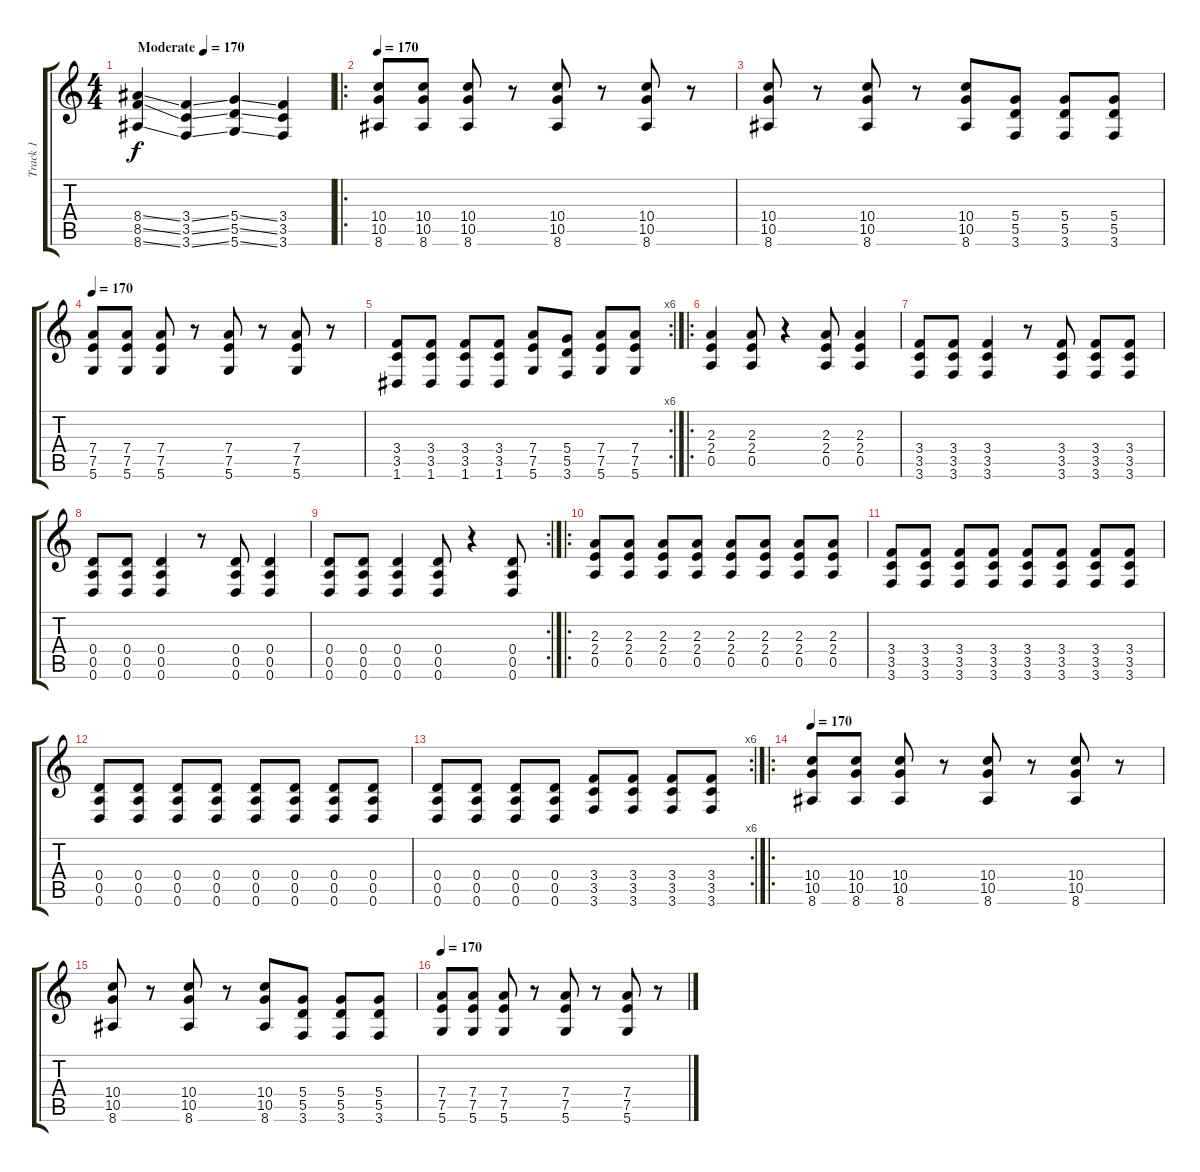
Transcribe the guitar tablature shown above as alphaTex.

\track ("Track 1" "Track 1") {instrument overdrivenguitar}
\staff {score tabs}
\tuning (E4 B3 G3 D3 A2 D2) {hide}
\ts (4 4)
\tempo (170 "Moderate")
\clef g2
\ks c
(8.4{ss} 8.5{ss} 8.6{ss}).4{dy f instrument overdrivenguitar} (3.4{ss} 3.5{ss} 3.6{ss}).4 (5.4{ss} 5.5{ss} 5.6{ss}).4 (3.4 3.5 3.6).4 |
\ro
\tempo 170
(10.4 10.5 8.6).8{volume 16 instrument distortionguitar} (10.4 10.5 8.6).8 (10.4 10.5 8.6).8 r.8 (10.4 10.5 8.6).8 r.8 (10.4 10.5 8.6).8 r.8 |
(10.4 10.5 8.6).8 r.8 (10.4 10.5 8.6).8 r.8 (10.4 10.5 8.6).8 (5.4 5.5 3.6).8 (5.4 5.5 3.6).8 (5.4 5.5 3.6).8 |
\tempo 170
(7.4 7.5 5.6).8{volume 16 instrument distortionguitar} (7.4 7.5 5.6).8 (7.4 7.5 5.6).8 r.8 (7.4 7.5 5.6).8 r.8 (7.4 7.5 5.6).8 r.8 |
\rc 6
(3.4 3.5 1.6).8 (3.4 3.5 1.6).8 (3.4 3.5 1.6).8 (3.4 3.5 1.6).8 (7.4 7.5 5.6).8 (5.4 5.5 3.6).8 (7.4 7.5 5.6).8 (7.4 7.5 5.6).8 |
\ro
(2.3 2.4 0.5).4 (2.3 2.4 0.5).8 r.4 (2.3 2.4 0.5).8 (2.3 2.4 0.5).4 |
(3.4 3.5 3.6).8 (3.4 3.5 3.6).8 (3.4 3.5 3.6).4 r.8 (3.4 3.5 3.6).8 (3.4 3.5 3.6).8 (3.4 3.5 3.6).8 |
(0.4 0.5 0.6).8 (0.4 0.5 0.6).8 (0.4 0.5 0.6).4 r.8 (0.4 0.5 0.6).8 (0.4 0.5 0.6).4 |
\rc 2
(0.4 0.5 0.6).8 (0.4 0.5 0.6).8 (0.4 0.5 0.6).4 (0.4 0.5 0.6).8 r.4 (0.4 0.5 0.6).8 |
\ro
(2.3 2.4 0.5).8 (2.3 2.4 0.5).8 (2.3 2.4 0.5).8 (2.3 2.4 0.5).8 (2.3 2.4 0.5).8 (2.3 2.4 0.5).8 (2.3 2.4 0.5).8 (2.3 2.4 0.5).8 |
(3.4 3.5 3.6).8 (3.4 3.5 3.6).8 (3.4 3.5 3.6).8 (3.4 3.5 3.6).8 (3.4 3.5 3.6).8 (3.4 3.5 3.6).8 (3.4 3.5 3.6).8 (3.4 3.5 3.6).8 |
(0.4 0.5 0.6).8 (0.4 0.5 0.6).8 (0.4 0.5 0.6).8 (0.4 0.5 0.6).8 (0.4 0.5 0.6).8 (0.4 0.5 0.6).8 (0.4 0.5 0.6).8 (0.4 0.5 0.6).8 |
\rc 6
(0.4 0.5 0.6).8 (0.4 0.5 0.6).8 (0.4 0.5 0.6).8 (0.4 0.5 0.6).8 (3.4 3.5 3.6).8 (3.4 3.5 3.6).8 (3.4 3.5 3.6).8 (3.4 3.5 3.6).8 |
\ro
\tempo 170
(10.4 10.5 8.6).8{volume 16 instrument distortionguitar} (10.4 10.5 8.6).8 (10.4 10.5 8.6).8 r.8 (10.4 10.5 8.6).8 r.8 (10.4 10.5 8.6).8 r.8 |
(10.4 10.5 8.6).8 r.8 (10.4 10.5 8.6).8 r.8 (10.4 10.5 8.6).8 (5.4 5.5 3.6).8 (5.4 5.5 3.6).8 (5.4 5.5 3.6).8 |
\tempo 170
(7.4 7.5 5.6).8{volume 16 instrument distortionguitar} (7.4 7.5 5.6).8 (7.4 7.5 5.6).8 r.8 (7.4 7.5 5.6).8 r.8 (7.4 7.5 5.6).8 r.8
